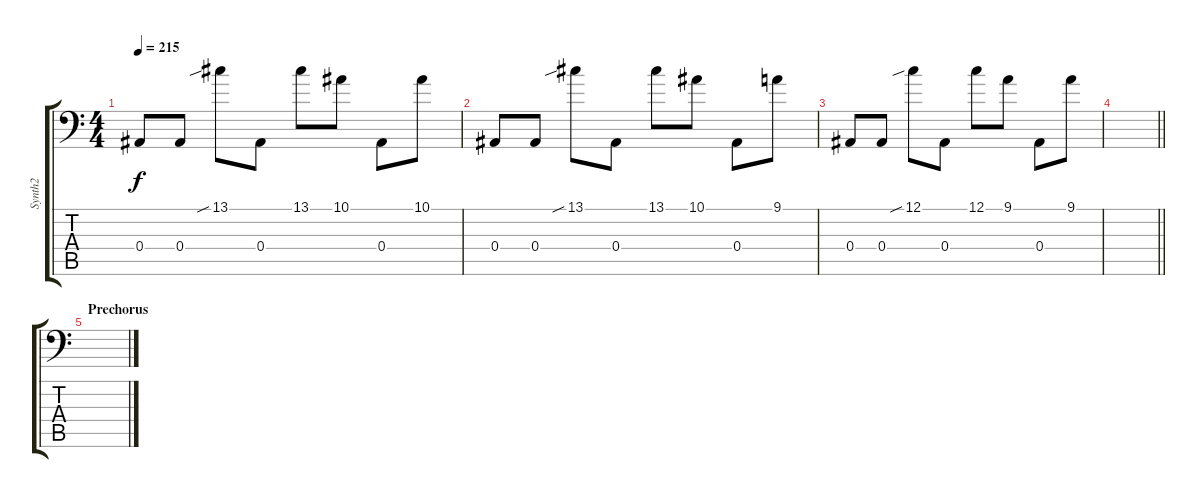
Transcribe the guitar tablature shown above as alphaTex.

\track ("Synth2" "Synth2") {instrument synthbrass1}
\staff {score tabs}
\tuning (C4 G3 Eb3 Bb2 F2 Bb1) {hide}
\ts (4 4)
\tempo 215
\clef f4
\ks c
0.4.8{dy f} 0.4.8 13.1{sib}.8 0.4.8 13.1.8 10.1.8 0.4.8 10.1.8 |
0.4.8 0.4.8 13.1{sib}.8 0.4.8 13.1.8 10.1.8 0.4.8 9.1.8 |
0.4.8 0.4.8 12.1{sib}.8 0.4.8 12.1.8 9.1.8 0.4.8 9.1.8 |
\barLineRight lightlight
|
\section ("" "Prechorus")
